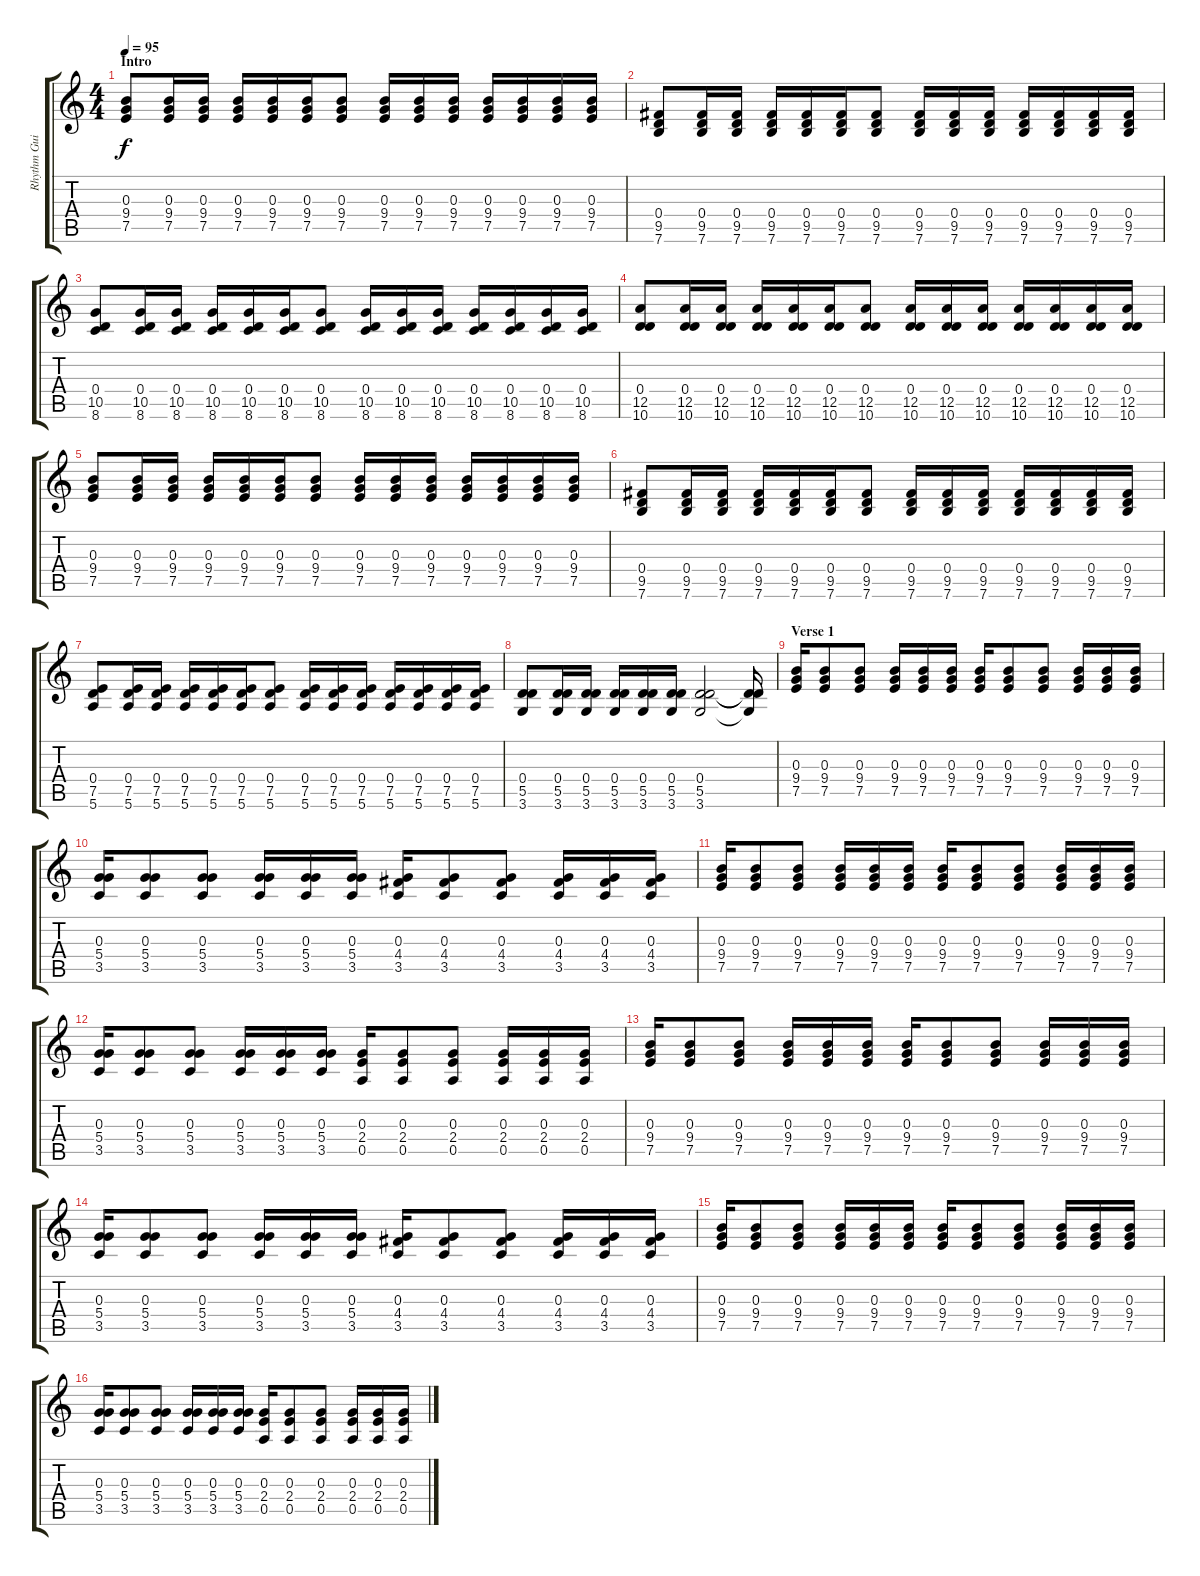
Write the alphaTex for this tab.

\track ("Rhythm Guitar" "Rhythm Gui") {instrument acousticguitarnylon}
\staff {score tabs}
\tuning (E4 B3 G3 D3 A2 E2) {hide}
\ts (4 4)
\section ("" "Intro")
\tempo 95
\clef g2
\ks c
(0.3 9.4 7.5).8{dy f instrument acousticguitarnylon} (0.3 9.4 7.5).16 (0.3 9.4 7.5).16 (0.3 9.4 7.5).16 (0.3 9.4 7.5).16 (0.3 9.4 7.5).16 (0.3 9.4 7.5).8 (0.3 9.4 7.5).16 (0.3 9.4 7.5).16 (0.3 9.4 7.5).16 (0.3 9.4 7.5).16 (0.3 9.4 7.5).16 (0.3 9.4 7.5).16 (0.3 9.4 7.5).16 |
(0.4 9.5 7.6).8 (0.4 9.5 7.6).16 (0.4 9.5 7.6).16 (0.4 9.5 7.6).16 (0.4 9.5 7.6).16 (0.4 9.5 7.6).16 (0.4 9.5 7.6).8 (0.4 9.5 7.6).16 (0.4 9.5 7.6).16 (0.4 9.5 7.6).16 (0.4 9.5 7.6).16 (0.4 9.5 7.6).16 (0.4 9.5 7.6).16 (0.4 9.5 7.6).16 |
(0.4 10.5 8.6).8 (0.4 10.5 8.6).16 (0.4 10.5 8.6).16 (0.4 10.5 8.6).16 (0.4 10.5 8.6).16 (0.4 10.5 8.6).16 (0.4 10.5 8.6).8 (0.4 10.5 8.6).16 (0.4 10.5 8.6).16 (0.4 10.5 8.6).16 (0.4 10.5 8.6).16 (0.4 10.5 8.6).16 (0.4 10.5 8.6).16 (0.4 10.5 8.6).16 |
(0.4 12.5 10.6).8 (0.4 12.5 10.6).16 (0.4 12.5 10.6).16 (0.4 12.5 10.6).16 (0.4 12.5 10.6).16 (0.4 12.5 10.6).16 (0.4 12.5 10.6).8 (0.4 12.5 10.6).16 (0.4 12.5 10.6).16 (0.4 12.5 10.6).16 (0.4 12.5 10.6).16 (0.4 12.5 10.6).16 (0.4 12.5 10.6).16 (0.4 12.5 10.6).16 |
(0.3 9.4 7.5).8 (0.3 9.4 7.5).16 (0.3 9.4 7.5).16 (0.3 9.4 7.5).16 (0.3 9.4 7.5).16 (0.3 9.4 7.5).16 (0.3 9.4 7.5).8 (0.3 9.4 7.5).16 (0.3 9.4 7.5).16 (0.3 9.4 7.5).16 (0.3 9.4 7.5).16 (0.3 9.4 7.5).16 (0.3 9.4 7.5).16 (0.3 9.4 7.5).16 |
(0.4 9.5 7.6).8 (0.4 9.5 7.6).16 (0.4 9.5 7.6).16 (0.4 9.5 7.6).16 (0.4 9.5 7.6).16 (0.4 9.5 7.6).16 (0.4 9.5 7.6).8 (0.4 9.5 7.6).16 (0.4 9.5 7.6).16 (0.4 9.5 7.6).16 (0.4 9.5 7.6).16 (0.4 9.5 7.6).16 (0.4 9.5 7.6).16 (0.4 9.5 7.6).16 |
(0.4 7.5 5.6).8 (0.4 7.5 5.6).16 (0.4 7.5 5.6).16 (0.4 7.5 5.6).16 (0.4 7.5 5.6).16 (0.4 7.5 5.6).16 (0.4 7.5 5.6).8 (0.4 7.5 5.6).16 (0.4 7.5 5.6).16 (0.4 7.5 5.6).16 (0.4 7.5 5.6).16 (0.4 7.5 5.6).16 (0.4 7.5 5.6).16 (0.4 7.5 5.6).16 |
(0.4 5.5 3.6).8 (0.4 5.5 3.6).16 (0.4 5.5 3.6).16 (0.4 5.5 3.6).16 (0.4 5.5 3.6).16 (0.4 5.5 3.6).16 (0.4 5.5 3.6).2 (0.4{t} 5.5{t} 3.6{t}).16 |
\section ("" "Verse 1")
(0.3 9.4 7.5).16 (0.3 9.4 7.5).8 (0.3 9.4 7.5).8 (0.3 9.4 7.5).16 (0.3 9.4 7.5).16 (0.3 9.4 7.5).16 (0.3 9.4 7.5).16 (0.3 9.4 7.5).8 (0.3 9.4 7.5).8 (0.3 9.4 7.5).16 (0.3 9.4 7.5).16 (0.3 9.4 7.5).16 |
(0.3 5.4 3.5).16 (0.3 5.4 3.5).8 (0.3 5.4 3.5).8 (0.3 5.4 3.5).16 (0.3 5.4 3.5).16 (0.3 5.4 3.5).16 (0.3 4.4 3.5).16 (0.3 4.4 3.5).8 (0.3 4.4 3.5).8 (0.3 4.4 3.5).16 (0.3 4.4 3.5).16 (0.3 4.4 3.5).16 |
(0.3 9.4 7.5).16 (0.3 9.4 7.5).8 (0.3 9.4 7.5).8 (0.3 9.4 7.5).16 (0.3 9.4 7.5).16 (0.3 9.4 7.5).16 (0.3 9.4 7.5).16 (0.3 9.4 7.5).8 (0.3 9.4 7.5).8 (0.3 9.4 7.5).16 (0.3 9.4 7.5).16 (0.3 9.4 7.5).16 |
(0.3 5.4 3.5).16 (0.3 5.4 3.5).8 (0.3 5.4 3.5).8 (0.3 5.4 3.5).16 (0.3 5.4 3.5).16 (0.3 5.4 3.5).16 (0.3 2.4 0.5).16 (0.3 2.4 0.5).8 (0.3 2.4 0.5).8 (0.3 2.4 0.5).16 (0.3 2.4 0.5).16 (0.3 2.4 0.5).16 |
(0.3 9.4 7.5).16 (0.3 9.4 7.5).8 (0.3 9.4 7.5).8 (0.3 9.4 7.5).16 (0.3 9.4 7.5).16 (0.3 9.4 7.5).16 (0.3 9.4 7.5).16 (0.3 9.4 7.5).8 (0.3 9.4 7.5).8 (0.3 9.4 7.5).16 (0.3 9.4 7.5).16 (0.3 9.4 7.5).16 |
(0.3 5.4 3.5).16 (0.3 5.4 3.5).8 (0.3 5.4 3.5).8 (0.3 5.4 3.5).16 (0.3 5.4 3.5).16 (0.3 5.4 3.5).16 (0.3 4.4 3.5).16 (0.3 4.4 3.5).8 (0.3 4.4 3.5).8 (0.3 4.4 3.5).16 (0.3 4.4 3.5).16 (0.3 4.4 3.5).16 |
(0.3 9.4 7.5).16 (0.3 9.4 7.5).8 (0.3 9.4 7.5).8 (0.3 9.4 7.5).16 (0.3 9.4 7.5).16 (0.3 9.4 7.5).16 (0.3 9.4 7.5).16 (0.3 9.4 7.5).8 (0.3 9.4 7.5).8 (0.3 9.4 7.5).16 (0.3 9.4 7.5).16 (0.3 9.4 7.5).16 |
(0.3 5.4 3.5).16 (0.3 5.4 3.5).8 (0.3 5.4 3.5).8 (0.3 5.4 3.5).16 (0.3 5.4 3.5).16 (0.3 5.4 3.5).16 (0.3 2.4 0.5).16 (0.3 2.4 0.5).8 (0.3 2.4 0.5).8 (0.3 2.4 0.5).16 (0.3 2.4 0.5).16 (0.3 2.4 0.5).16
